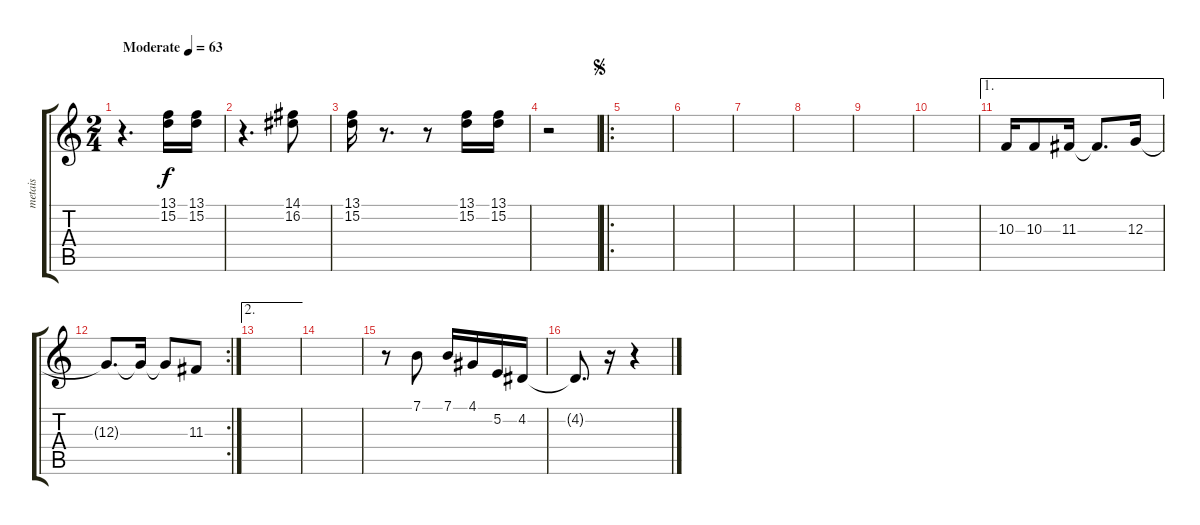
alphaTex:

\track ("metais" "metais") {instrument brasssection}
\staff {score tabs}
\tuning (E4 B3 G3 D3 A2 E2) {hide}
\ts (2 4)
\tempo (63 "Moderate")
\clef g2
\ks c
r.4{d dy f instrument brasssection} (13.1 15.2).16 (13.1 15.2).16 |
r.4{d} (14.1 16.2).8 |
(13.1 15.2).16 r.8{d} r.8 (13.1 15.2).16 (13.1 15.2).16 |
r.2 |
\ro
\jump segno
|
|
|
|
|
|
\ae 1
10.3.16 10.3.8 11.3.16 11.3{t}.8{d} 12.3.16 |
\rc 2
12.3{t}.8{d} 12.3{t}.16 12.3{t}.8 11.3.8 |
\ae 2
|
|
r.8 7.1.8 7.1.16 4.1.16 5.2.16 4.2.16 |
4.2{t}.8{d} r.16 r.4
